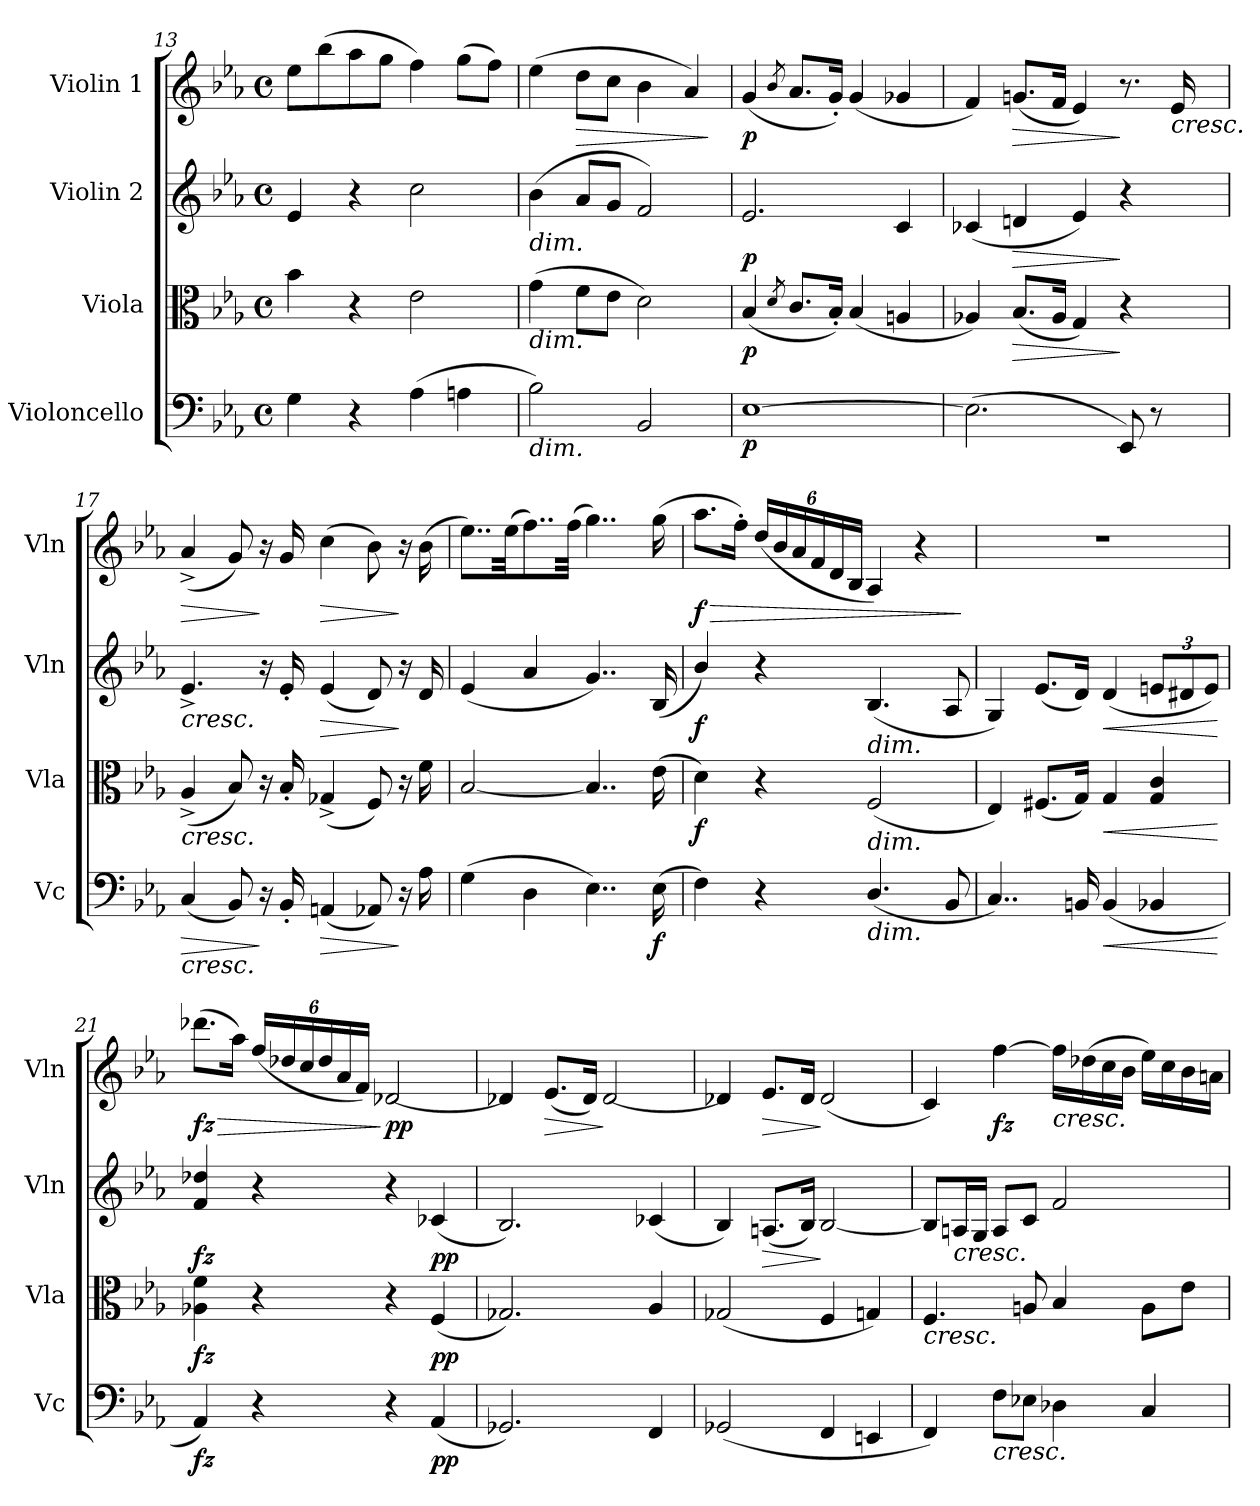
**kern	**dynam	**kern	**dynam	**kern	**dynam	**kern	**dynam
*part4	*part4	*part3	*part3	*part2	*part2	*part1	*part1
*staff4	*staff4	*staff3	*staff3	*staff2	*staff2	*staff1	*staff1
*I"Violoncello	*	*I"Viola	*	*I"Violin 2	*	*I"Violin 1	*
*I'Vc	*	*I'Vla	*	*I'Vln	*	*I'Vln	*
!!LO:LB:g=z
*clefF4	*	*clefC3	*	*clefG2	*	*clefG2	*
*k[b-e-a-]	*	*k[b-e-a-]	*	*k[b-e-a-]	*	*k[b-e-a-]	*
*M4/4	*	*M4/4	*	*M4/4	*	*M4/4	*
*met(c)	*	*met(c)	*	*met(c)	*	*met(c)	*
=13	=13	=13	=13	=13	=13	=13	=13
4G\	.	4b-\	.	4e-/	.	8ee-\L	.
.	.	.	.	.	.	(8bb-\	.
4r	.	4r	.	4r	.	8aa-\	.
.	.	.	.	.	.	8gg\J	.
(4A-\	.	2e-\	.	2cc\	.	4ff\)	.
4An\	.	.	.	.	.	(8gg\L	.
.	.	.	.	.	.	8ff\J)	.
=14	=14	=14	=14	=14	=14	=14	=14
!	!	!	!	!LO:TX:b:i:t=dim.	!	!	!
!	!	!LO:TX:b:i:t=dim.	!	!	!	!	!
!LO:TX:b:i:t=dim.	!	!	!	!	!	!	!
2B-\)	.	(4g\	.	(4b-\	.	(4ee-\	.
!	!	!	!	!	!	!	!LO:HP:b
.	.	8f\L	.	8a-/L	.	8dd\L	>
.	.	8e-\J	.	8g/J	.	8cc\J	.
2BB-/	.	2d\)	.	2f/)	.	4b-\	.
.	.	.	.	.	.	4a-/)	.
.	.	.	.	.	.	.	]
=15	=15	=15	=15	=15	=15	=15	=15
!	!LO:DY:b	!	!LO:DY:b	!	!LO:DY:b	!	!LO:DY:b
[1E-	p	(4B-/	p	2.e-/	p	(4g/	p
.	.	8qd/	.	.	.	8qb-/	.
.	.	8.c/L	.	.	.	8.a-/L	.
.	.	16B-'/Jk)	.	.	.	16g'/Jk)	.
.	.	(4B-/	.	.	.	(4g/	.
.	.	4An/	.	4c/	.	4g-X/	.
=16	=16	=16	=16	=16	=16	=16	=16
(2.E-\]	.	4A-X/)	.	(4c-X/	.	4f/)	.
!	!	!	!LO:HP:b	!	!LO:HP:b	!	!LO:HP:b
.	.	(8.B-/L	>	4dn/	>	(8.gn/L	>
.	.	16A-/Jk	.	.	.	16f/Jk	.
.	.	4G/)	.	4e-/)	.	4e-/)	.
8EE-/)	.	4r	]	4r	]	8.r	]
8r	.	.	.	.	.	.	.
!	!	!	!	!	!	!LO:TX:b:i:t=cresc.	!
.	.	.	.	.	.	16e-/	.
=17	=17	=17	=17	=17	=17	=17	=17
!	!	!	!	!LO:TX:b:i:t=cresc.	!	!	!
!	!	!LO:TX:b:i:t=cresc.	!	!	!	!	!
!LO:TX:b:i:t=cresc.	!	!	!	!	!	!	!
!	!LO:HP:b	!	!	!	!	!	!LO:HP:b
(4C/	>	(4A-^/	.	4.e-^/	.	(4a-^/	>
8BB-/)	.	8B-/)	.	.	.	8g/)	.
16r	]	16r	.	16r	.	16r	]
16BB-'/	.	16B-'/	.	16e-'/	.	16g/	.
!	!LO:HP:b	!	!	!	!LO:HP:b	!	!LO:HP:b
(4AAn/	>	(4G-X^/	.	(4e-/	>	(4cc\	>
8AA-X/)	.	8F/)	.	8d/)	.	8b-\)	.
16r	]	16r	.	16r	]	16r	]
16A-\	.	16f\	.	16d/	.	(16b-\	.
=18	=18	=18	=18	=18	=18	=18	=18
(4G\	.	[2B-/	.	(4e-/	.	8..ee-\L)	.
.	.	.	.	.	.	(32ee-\KK	.
4D\	.	.	.	4a-/	.	8..ff\)	.
.	.	.	.	.	.	(32ff\Jkk	.
4..E-\)	.	4..B-/]	.	4..g/)	.	4..gg\)	.
!	!LO:DY:b	!	!	!	!	!	!
(16E-\	f	(16e-\	.	(16B-/	.	(16gg\	.
!!LO:PB:g=z
=19	=19	=19	=19	=19	=19	=19	=19
!	!	!	!LO:DY:b	!	!LO:DY:b	!	!LO:HP:b
!	!	!	!	!	!	!	!LO:DY:n=1:b
4F\)	.	4d\)	f	4b-/)	f	8.aa-\L	> f
.	.	.	.	.	.	16ff'\Jk)	.
4r	.	4r	.	4r	.	(24dd/LL	.
.	.	.	.	.	.	24b-/	.
.	.	.	.	.	.	24a-/	.
.	.	.	.	.	.	24f/	.
.	.	.	.	.	.	24d/	.
.	.	.	.	.	.	24B-/JJ	.
!	!	!	!	!LO:TX:b:i:t=dim.	!	!	!
!	!	!LO:TX:b:i:t=dim.	!	!	!	!	!
!LO:TX:b:i:t=dim.	!	!	!	!	!	!	!
(4.D/	.	(2F/	.	(4.B-/	.	4A-/)	.
.	.	.	.	.	.	4r	.
8BB-/	.	.	.	8A-/	.	.	.
.	.	.	.	.	.	.	]
=20	=20	=20	=20	=20	=20	=20	=20
4..C/)	.	4E-/)	.	4G/)	.	1r	.
.	.	(8.F#X/L	.	(8.e-/L	.	.	.
16BBn/	.	16G/Jk)	.	16d/Jk)	.	.	.
!	!LO:HP:b	!	!LO:HP:b	!	!LO:HP:b	!	!
(4BB/	<	4G/	<	(4d/	<	.	.
*	*	*	*	*Xbrackettup	*	*	*
4BB-X/	.	4G/ 4c/	.	12en/L	.	.	.
.	.	.	.	12d#X/	.	.	.
.	.	.	.	12e/J)	.	.	.
.	[	.	[	.	[	.	.
=21	=21	=21	=21	=21	=21	=21	=21
!	!LO:DY:b	!	!LO:DY:b	!	!LO:DY:b	!	!LO:HP:b
!	!	!	!	!	!	!	!LO:DY:n=1:b
4AA-/)	fz	4A-X\ 4f\	fz	4f/ 4dd-X/	fz	(8.ddd-X\L	> fz
.	.	.	.	.	.	16aa-\Jk)	.
4r	.	4r	.	4r	.	(24ff/LL	.
.	.	.	.	.	.	24dd-X/	.
.	.	.	.	.	.	24cc/	.
.	.	.	.	.	.	24dd-/	.
.	.	.	.	.	.	24a-/	.
.	.	.	.	.	.	24f/JJ)	.
!	!	!	!	!	!	!	!LO:DY:n=2:b
4r	.	4r	.	4r	.	[2d-X/	] pp
!	!LO:DY:b	!	!LO:DY:b	!	!LO:DY:b	!	!
(4AA-/	pp	(4F/	pp	(4c-X/	pp	.	.
=22	=22	=22	=22	=22	=22	=22	=22
2.GG-X/)	.	2.G-X/)	.	2.B-/)	.	4d-X/]	.
!	!	!	!	!	!	!	!LO:HP:b
.	.	.	.	.	.	(8.e-/L	>
.	.	.	.	.	.	16d-/Jk)	.
.	.	.	.	.	.	[2d-/	]
4FF/	.	4A-/	.	(4c-X/	.	.	.
=23	=23	=23	=23	=23	=23	=23	=23
(2GG-X/	.	(2G-X/	.	4B-/)	.	4d-X/]	.
!	!	!	!	!	!LO:HP:b	!	!LO:HP:b
.	.	.	.	(8.An/L	>	8.e-/L	>
.	.	.	.	16B-/Jk)	.	16d-/Jk	.
4FF/	.	4F/	.	[2B-/	]	(2d-/	]
4EEn/	.	4Gn/)	.	.	.	.	.
!!LO:LB:g=z
=24	=24	=24	=24	=24	=24	=24	=24
!	!	!LO:TX:b:i:t=cresc.	!	!	!	!	!
4FF/)	.	4.F/	.	8B-/L]	.	4c/)	.
!	!	!	!	!LO:TX:b:i:t=cresc.	!	!	!
.	.	.	.	16An/L	.	.	.
.	.	.	.	16G/JJ	.	.	.
!LO:TX:b:i:t=cresc.	!	!	!	!	!	!	!
!	!	!	!	!	!	!	!LO:DY:b
8F\L	.	.	.	8A/L	.	[4ff\	fz
8E-X\J	.	8An/	.	8c/J	.	.	.
!	!	!	!	!	!	!LO:TX:b:i:t=cresc.	!
4D-X\	.	4B-/	.	2f/	.	16ff\LL]	.
.	.	.	.	.	.	(16dd-X\	.
.	.	.	.	.	.	16cc\	.
.	.	.	.	.	.	16b-\JJ	.
4C/	.	8A\L	.	.	.	16ee-\LL)	.
.	.	.	.	.	.	16cc\	.
.	.	8e-\J	.	.	.	16b-\	.
.	.	.	.	.	.	16an\JJ	.
=	=	=	=	=	=	=	=
*-	*-	*-	*-	*-	*-	*-	*-
